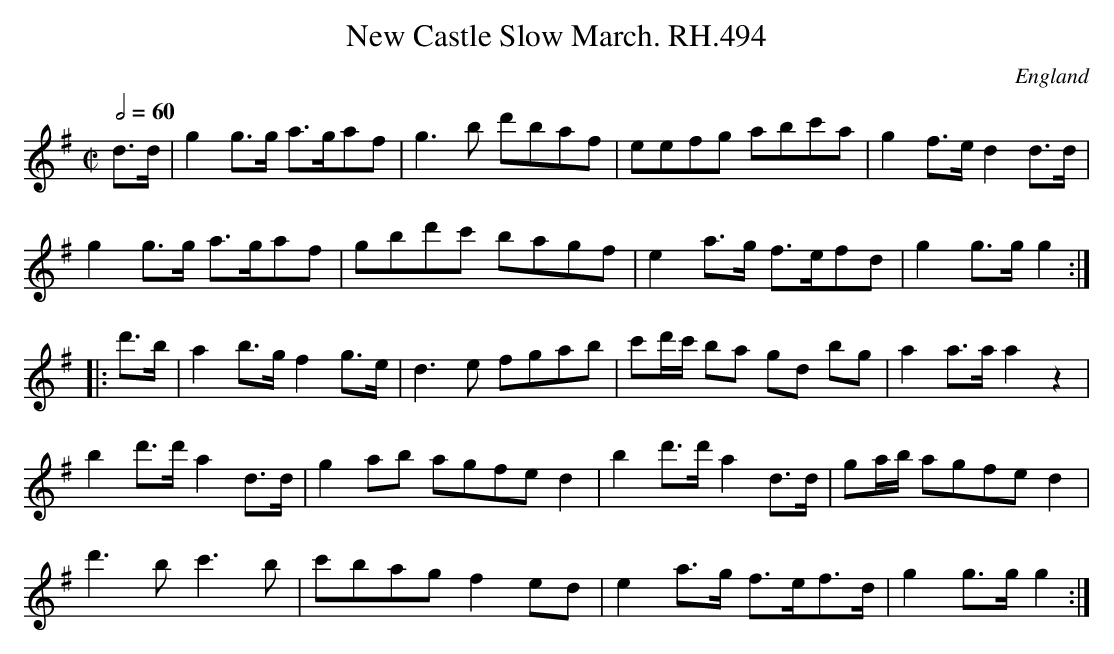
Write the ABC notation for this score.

X:1
T:New Castle Slow March. RH.494
O:England
M:C|
L:1/8
Q:1/2=60
K:G
d>d|g2g>g a>gaf|g3b d'baf|eefg abc'a|g2f>e d2d>d|
g2g>g a>gaf|gbd'c' bagf|e2a>g f>efd|g2g>g g2:|
|:d'>b|a2b>g f2g>e|d3e fgab|c'd'/c'/ ba gd bg|a2a>a a2z2|
b2d'>d' a2d>d|g2ab agfed2|\
b2d'>d' a2d>d|ga/b/ agfed2|
d'3b c'3b|c'bag f2ed|e2a>g f>ef>d|g2g>g g2:|
